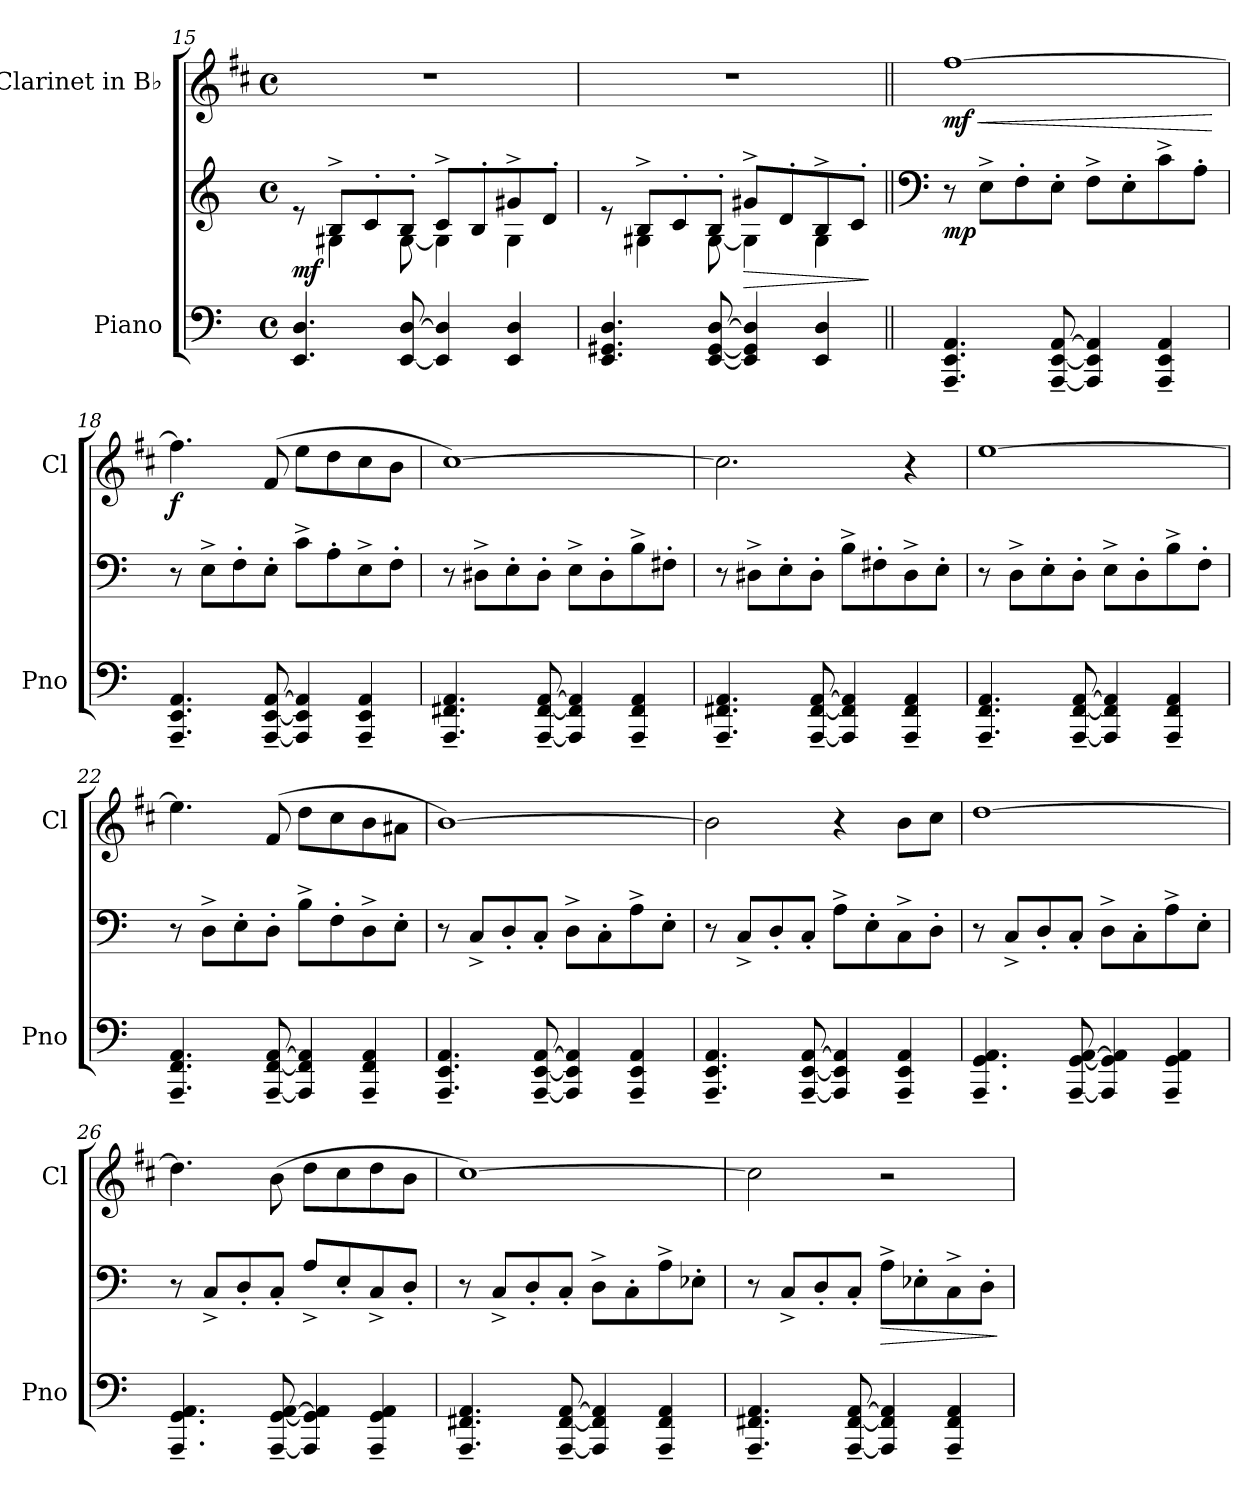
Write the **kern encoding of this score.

**kern	**kern	**dynam	**kern	**dynam
*part2	*part2	*part2	*part1	*part1
*staff3	*staff2	*staff2/3	*staff1	*staff1
*I"Piano	*	*	*I"Clarinet in B♭	*
*I'Pno	*	*	*I'Cl	*
*clefF4	*clefG2	*	*clefG2	*
*	*	*	*ITrd1c2	*
*k[]	*k[]	*	*k[]	*
*M4/4	*M4/4	*	*M4/4	*
*met(c)	*met(c)	*	*met(c)	*
=15	=15	=15	=15	=15
*	*^	*	*	*
!	!	!	!LO:DY:b	!	!
4.EE/ 4.D/	8re	8ryy	mf	1r	.
.	8B^/L	4G#X\	.	.	.
.	8c'/	.	.	.	.
[8EE/ [8D/	8B'/J	[8G#\	.	.	.
4EE/] 4D/]	8c^/L	4G#\]	.	.	.
.	8B'/	.	.	.	.
4EE/ 4D/	8g#X^/	4G#\	.	.	.
.	8d'/J	.	.	.	.
=16	=16	=16	=16	=16	=16
4.EE/ 4.GG#X/ 4.D/	8re	8ryy	.	1r	.
.	8B^/L	4G#X\	.	.	.
.	8c'/	.	.	.	.
[8EE/ [8GG#/ [8D/	8B'/J	[8G#\	.	.	.
!	!	!	!LO:HP:b	!	!
4EE/] 4GG#/] 4D/]	8g#X^/L	4G#\]	>	.	.
.	8d'/	.	.	.	.
4EE/ 4D/	8B^/	4G#\	.	.	.
.	8c'/J	.	.	.	.
*	*v	*v	*	*	*
.	.	]	.	.
=17||	=17||	=17||	=17||	=17||
*	*clefF4	*	*	*
!	!	!LO:DY:b	!	!LO:HP:b
!	!	!	!	!LO:DY:n=1:b
4.AAA/~ 4.EE/~ 4.AA/~	8r	mp	[1ee	< mf
.	8E^\L	.	.	.
.	8F'\	.	.	.
[8AAA/~ [8EE/~ [8AA/~	8E'\J	.	.	.
4AAA/] 4EE/] 4AA/]	8F^\L	.	.	.
.	8E'\	.	.	.
4AAA/~ 4EE/~ 4AA/~	8c^\	.	.	.
.	8A'\J	.	.	.
.	.	.	.	[
!!LO:PB:g=z
=18	=18	=18	=18	=18
!	!	!	!	!LO:DY:b
4.AAA/~ 4.EE/~ 4.AA/~	8r	.	4.ee\]	f
.	8E^\L	.	.	.
.	8F'\	.	.	.
[8AAA/~ [8EE/~ [8AA/~	8E'\J	.	(8e/	.
4AAA/] 4EE/] 4AA/]	8c^\L	.	8dd\L	.
.	8A'\	.	8cc\	.
4AAA/~ 4EE/~ 4AA/~	8E^\	.	8b\	.
.	8F'\J	.	8a\J	.
=19	=19	=19	=19	=19
4.AAA/~ 4.FF#X/~ 4.AA/~	8r	.	[1b)	.
.	8D#X^\L	.	.	.
.	8E'\	.	.	.
[8AAA/~ [8FF#/~ [8AA/~	8D#'\J	.	.	.
4AAA/] 4FF#/] 4AA/]	8E^\L	.	.	.
.	8D#'\	.	.	.
4AAA/~ 4FF#/~ 4AA/~	8B^\	.	.	.
.	8F#X'\J	.	.	.
=20	=20	=20	=20	=20
4.AAA/~ 4.FF#X/~ 4.AA/~	8r	.	2.b\]	.
.	8D#X^\L	.	.	.
.	8E'\	.	.	.
[8AAA/~ [8FF#/~ [8AA/~	8D#'\J	.	.	.
4AAA/] 4FF#/] 4AA/]	8B^\L	.	.	.
.	8F#X'\	.	.	.
4AAA/~ 4FF#/~ 4AA/~	8D#^\	.	4r	.
.	8E'\J	.	.	.
=21	=21	=21	=21	=21
4.AAA/~ 4.FF/~ 4.AA/~	8r	.	[1dd	.
.	8D^\L	.	.	.
.	8E'\	.	.	.
[8AAA/~ [8FF/~ [8AA/~	8D'\J	.	.	.
4AAA/] 4FF/] 4AA/]	8E^\L	.	.	.
.	8D'\	.	.	.
4AAA/~ 4FF/~ 4AA/~	8B^\	.	.	.
.	8F'\J	.	.	.
=22	=22	=22	=22	=22
4.AAA/~ 4.FF/~ 4.AA/~	8r	.	4.dd\]	.
.	8D^\L	.	.	.
.	8E'\	.	.	.
[8AAA/~ [8FF/~ [8AA/~	8D'\J	.	(8e/	.
4AAA/] 4FF/] 4AA/]	8B^\L	.	8cc\L	.
.	8F'\	.	8b\	.
4AAA/~ 4FF/~ 4AA/~	8D^\	.	8a\	.
.	8E'\J	.	8g#X\J	.
!!LO:LB:g=z
=23	=23	=23	=23	=23
4.AAA/~ 4.EE/~ 4.AA/~	8r	.	[1a)	.
.	8C^/L	.	.	.
.	8D'/	.	.	.
[8AAA/~ [8EE/~ [8AA/~	8C'/J	.	.	.
4AAA/] 4EE/] 4AA/]	8D^\L	.	.	.
.	8C'\	.	.	.
4AAA/~ 4EE/~ 4AA/~	8A^\	.	.	.
.	8E'\J	.	.	.
=24	=24	=24	=24	=24
4.AAA/~ 4.EE/~ 4.AA/~	8r	.	2a\]	.
.	8C^/L	.	.	.
.	8D'/	.	.	.
[8AAA/~ [8EE/~ [8AA/~	8C'/J	.	.	.
4AAA/] 4EE/] 4AA/]	8A^\L	.	4r	.
.	8E'\	.	.	.
4AAA/~ 4EE/~ 4AA/~	8C^\	.	8a\L	.
.	8D'\J	.	8b\J	.
=25	=25	=25	=25	=25
4.AAA/~ 4.GG/~ 4.AA/~	8r	.	[1cc	.
.	8C^/L	.	.	.
.	8D'/	.	.	.
[8AAA/~ [8GG/~ [8AA/~	8C'/J	.	.	.
4AAA/] 4GG/] 4AA/]	8D^\L	.	.	.
.	8C'\	.	.	.
4AAA/~ 4GG/~ 4AA/~	8A^\	.	.	.
.	8E'\J	.	.	.
=26	=26	=26	=26	=26
4.AAA/~ 4.GG/~ 4.AA/~	8r	.	4.cc\]	.
.	8C^/L	.	.	.
.	8D'/	.	.	.
[8AAA/~ [8GG/~ [8AA/~	8C'/J	.	(8a\	.
4AAA/] 4GG/] 4AA/]	8A^/L	.	8cc\L	.
.	8E'/	.	8b\	.
4AAA/~ 4GG/~ 4AA/~	8C^/	.	8cc\	.
.	8D'/J	.	8a\J	.
=27	=27	=27	=27	=27
4.AAA/~ 4.FF#X/~ 4.AA/~	8r	.	[1b)	.
.	8C^/L	.	.	.
.	8D'/	.	.	.
[8AAA/~ [8FF#/~ [8AA/~	8C'/J	.	.	.
4AAA/] 4FF#/] 4AA/]	8D^\L	.	.	.
.	8C'\	.	.	.
4AAA/~ 4FF#/~ 4AA/~	8A^\	.	.	.
.	8E-X'\J	.	.	.
!!LO:LB:g=z
=28	=28	=28	=28	=28
4.AAA/~ 4.FF#X/~ 4.AA/~	8r	.	2b\]	.
.	8C^/L	.	.	.
.	8D'/	.	.	.
[8AAA/~ [8FF#/~ [8AA/~	8C'/J	.	.	.
!	!	!LO:HP:b	!	!
4AAA/] 4FF#/] 4AA/]	8A^\L	>	2r	.
.	8E-X'\	.	.	.
4AAA/~ 4FF#/~ 4AA/~	8C^\	.	.	.
.	8D'\J	.	.	.
.	.	]	.	.
=	=	=	=	=
*-	*-	*-	*-	*-
